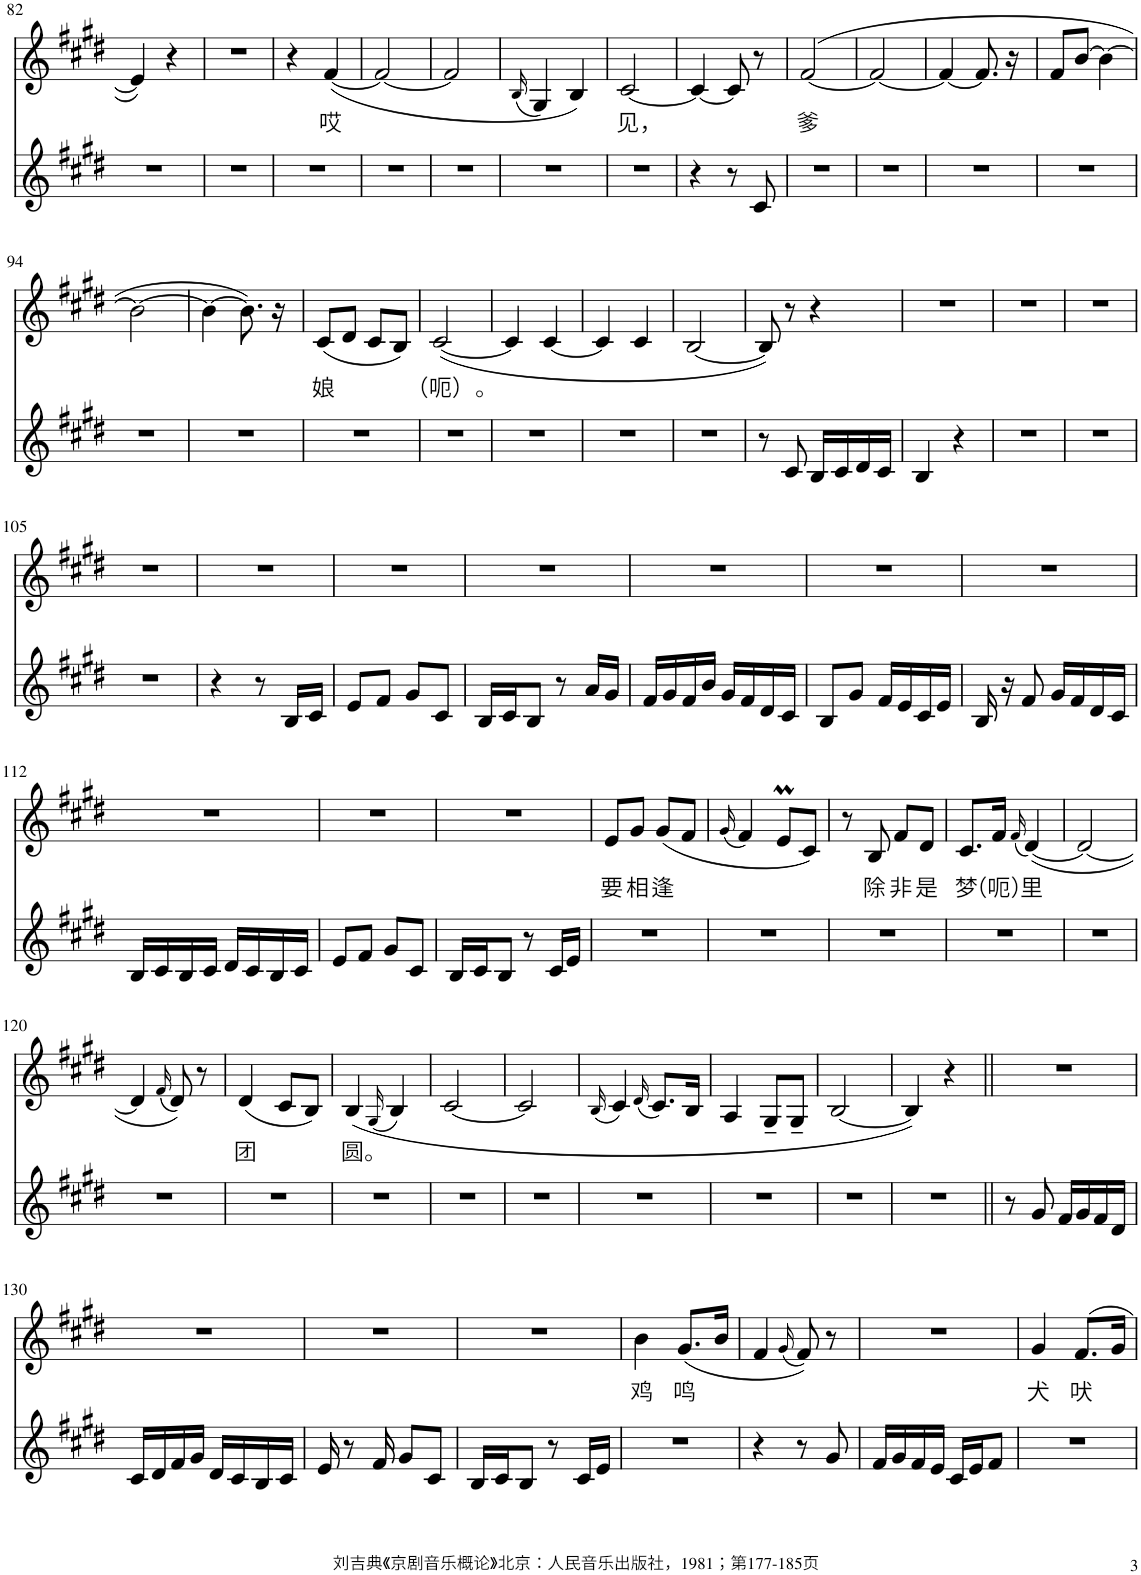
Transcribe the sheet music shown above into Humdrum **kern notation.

**kern	**kern	**text
*part2	*part1	*part1
*staff2	*staff1	*staff1
*I"Piano	*I"Piano	*
*I'Pno	*I'Pno	*
!!LO:PB:g=z
*clefG2	*clefG2	*
*k[f#c#g#d#]	*k[f#c#g#d#]	*
*M2/4	*M2/4	*
=82	=82	=82
2r	4e/]	.
.	4r	.
=83	=83	=83
2r	2r	.
=84	=84	=84
2r	4r	.
!	!	!LO:LY:b
.	([4f#/	哎
=85	=85	=85
2r	2f#/_	.
=86	=86	=86
2r	2f#/]	.
=87	=87	=87
.	(16qB/	.
2r	4G#/)	.
.	4B/)	.
=88	=88	=88
!	!	!LO:LY:b
2r	[2c#/	见，
=89	=89	=89
4r	4c#/_	.
8r	8c#/]	.
8c#/	8r	.
=90	=90	=90
!	!	!LO:LY:b
2r	([2f#/	爹
=91	=91	=91
2r	2f#/_	.
=92	=92	=92
2r	4f#/_	.
.	8.f#/]	.
.	16r	.
=93	=93	=93
2r	8f#/L	.
.	[8b/J	.
.	4b\_	.
!!LO:LB:g=z
=94	=94	=94
2r	2b\_	.
=95	=95	=95
2r	4b\_	.
.	8.b\])	.
.	16r	.
=96	=96	=96
!	!	!LO:LY:b
2r	(8c#/L	娘
.	8d#/J	.
.	8c#/L	.
.	8B/J)	.
=97	=97	=97
!	!	!LO:LY:b
2r	([2c#/	（呃）。
=98	=98	=98
2r	4c#/]	.
.	[4c#/	.
=99	=99	=99
2r	4c#/]	.
.	4c#/	.
=100	=100	=100
2r	[2B/	.
=101	=101	=101
8r	8B/])	.
8c#/	8r	.
16B/LL	4r	.
16c#/	.	.
16d#/	.	.
16c#/JJ	.	.
=102	=102	=102
4B/	2r	.
4r	.	.
=103	=103	=103
2r	2r	.
=104	=104	=104
2r	2r	.
!!LO:LB:g=z
=105	=105	=105
2r	2r	.
=106	=106	=106
4r	2r	.
8r	.	.
16B/LL	.	.
16c#/JJ	.	.
=107	=107	=107
8e/L	2r	.
8f#/J	.	.
8g#/L	.	.
8c#/J	.	.
=108	=108	=108
16B/LL	2r	.
16c#/J	.	.
8B/J	.	.
8r	.	.
16a/LL	.	.
16g#/JJ	.	.
=109	=109	=109
16f#/LL	2r	.
16g#/	.	.
16f#/	.	.
16b/JJ	.	.
16g#/LL	.	.
16f#/	.	.
16d#/	.	.
16c#/JJ	.	.
=110	=110	=110
8B/L	2r	.
8g#/J	.	.
16f#/LL	.	.
16e/	.	.
16c#/	.	.
16e/JJ	.	.
=111	=111	=111
16B/	2r	.
16r	.	.
8f#/	.	.
16g#/LL	.	.
16f#/	.	.
16d#/	.	.
16c#/JJ	.	.
!!LO:LB:g=z
=112	=112	=112
16B/LL	2r	.
16c#/	.	.
16B/	.	.
16c#/JJ	.	.
16d#/LL	.	.
16c#/	.	.
16B/	.	.
16c#/JJ	.	.
=113	=113	=113
8e/L	2r	.
8f#/J	.	.
8g#/L	.	.
8c#/J	.	.
=114	=114	=114
16B/LL	2r	.
16c#/J	.	.
8B/J	.	.
8r	.	.
16c#/LL	.	.
16e/JJ	.	.
=115	=115	=115
!	!	!LO:LY:b
2r	8e/L	要
!	!	!LO:LY:b
.	8g#/J	相
!	!	!LO:LY:b
.	(8g#/L	逢
.	8f#/J	.
=116	=116	=116
.	(16qg#/	.
2r	4f#/)	.
.	8eM/L	.
.	8c#/J)	.
=117	=117	=117
2r	8r	.
!	!	!LO:LY:b
.	8B/	除
!	!	!LO:LY:b
.	8f#/L	非
!	!	!LO:LY:b
.	8d#/J	是
=118	=118	=118
!	!	!LO:LY:b
2r	8.c#/L	梦
!	!	!LO:LY:b
.	16f#/Jk	（呃）
.	(16qf#/	.
!	!	!LO:LY:b
.	([4d#/)	里
=119	=119	=119
2r	2d#/_	.
!!LO:LB:g=z
=120	=120	=120
2r	4d#/]	.
.	(16qf#/	.
.	8d#/))	.
.	8r	.
=121	=121	=121
!	!	!LO:LY:b
2r	(4d#/	团
.	8c#/L	.
.	8B/J)	.
=122	=122	=122
!	!	!LO:LY:b
2r	(4B/	圆。
.	(16qG#/	.
.	4B/)	.
=123	=123	=123
2r	[2c#/	.
=124	=124	=124
2r	2c#/]	.
=125	=125	=125
.	(16qB/	.
2r	4c#/)	.
.	(16qd#/	.
.	8.c#/L)	.
.	16B/Jk	.
=126	=126	=126
2r	4A/	.
.	8G#~/L	.
.	8G#~/J	.
=127	=127	=127
2r	[2B/	.
=128	=128	=128
2r	4B/])	.
.	4r	.
=129||	=129||	=129||
8r	2r	.
8g#/	.	.
16f#/LL	.	.
16g#/	.	.
16f#/	.	.
16d#/JJ	.	.
!!LO:LB:g=z
=130	=130	=130
16c#/LL	2r	.
16d#/	.	.
16f#/	.	.
16g#/JJ	.	.
16d#/LL	.	.
16c#/	.	.
16B/	.	.
16c#/JJ	.	.
=131	=131	=131
16e/	2r	.
8r	.	.
16f#/	.	.
8g#/L	.	.
8c#/J	.	.
=132	=132	=132
16B/LL	2r	.
16c#/J	.	.
8B/J	.	.
8r	.	.
16c#/LL	.	.
16e/JJ	.	.
=133	=133	=133
!	!	!LO:LY:b
2r	4b\	鸡
!	!	!LO:LY:b
.	(8.g#/L	鸣
.	16b/Jk	.
=134	=134	=134
4r	4f#/	.
.	(16qg#/	.
8r	8f#/))	.
8g#/	8r	.
=135	=135	=135
16f#/LL	2r	.
16g#/	.	.
16f#/	.	.
16e/JJ	.	.
16c#/LL	.	.
16e/J	.	.
8f#/J	.	.
=136	=136	=136
!	!	!LO:LY:b
2r	4g#/	犬
!	!	!LO:LY:b
.	8.f#/L	吠
.	16g#/Jk	.
=	=	=
*-	*-	*-
